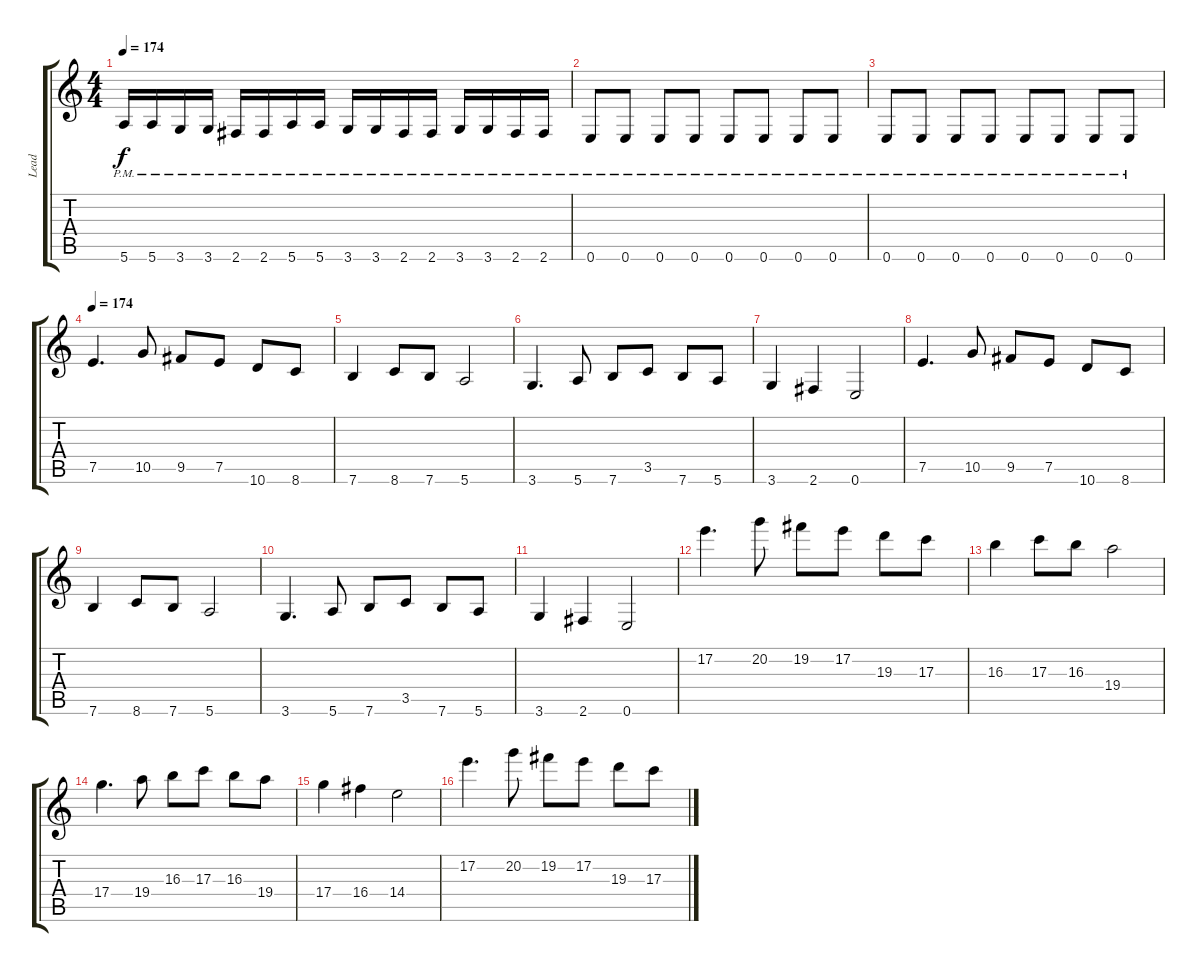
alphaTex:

\track ("Lead" "Lead") {instrument distortionguitar}
\staff {score tabs}
\tuning (E4 B3 G3 D3 A2 E2) {hide}
\ts (4 4)
\tempo 174
\clef g2
\ks c
5.6{pm}.16{dy f} 5.6{pm}.16 3.6{pm}.16 3.6{pm}.16 2.6{pm}.16 2.6{pm}.16 5.6{pm}.16 5.6{pm}.16 3.6{pm}.16 3.6{pm}.16 2.6{pm}.16 2.6{pm}.16 3.6{pm}.16 3.6{pm}.16 2.6{pm}.16 2.6{pm}.16 |
0.6{pm}.8 0.6{pm}.8 0.6{pm}.8 0.6{pm}.8 0.6{pm}.8 0.6{pm}.8 0.6{pm}.8 0.6{pm}.8 |
0.6{pm}.8 0.6{pm}.8 0.6{pm}.8 0.6{pm}.8{beam Up} 0.6{pm}.8{beam Up} 0.6{pm}.8{beam Up} 0.6{pm}.8 0.6{pm}.8 |
\tempo 174
7.5.4{d} 10.5.8 9.5.8 7.5.8 10.6.8 8.6.8 |
7.6.4 8.6.8 7.6.8 5.6.2 |
3.6.4{d} 5.6.8 7.6.8 3.5.8 7.6.8 5.6.8 |
3.6.4 2.6.4 0.6.2 |
7.5.4{d} 10.5.8 9.5.8 7.5.8 10.6.8 8.6.8 |
7.6.4 8.6.8 7.6.8 5.6.2 |
3.6.4{d} 5.6.8 7.6.8 3.5.8 7.6.8 5.6.8 |
3.6.4 2.6.4 0.6.2 |
17.2.4{d} 20.2.8 19.2.8 17.2.8 19.3.8 17.3.8 |
16.3.4 17.3.8 16.3.8 19.4.2 |
17.4.4{d} 19.4.8 16.3.8 17.3.8 16.3.8 19.4.8 |
17.4.4 16.4.4 14.4.2 |
17.2.4{d} 20.2.8 19.2.8 17.2.8 19.3.8 17.3.8
